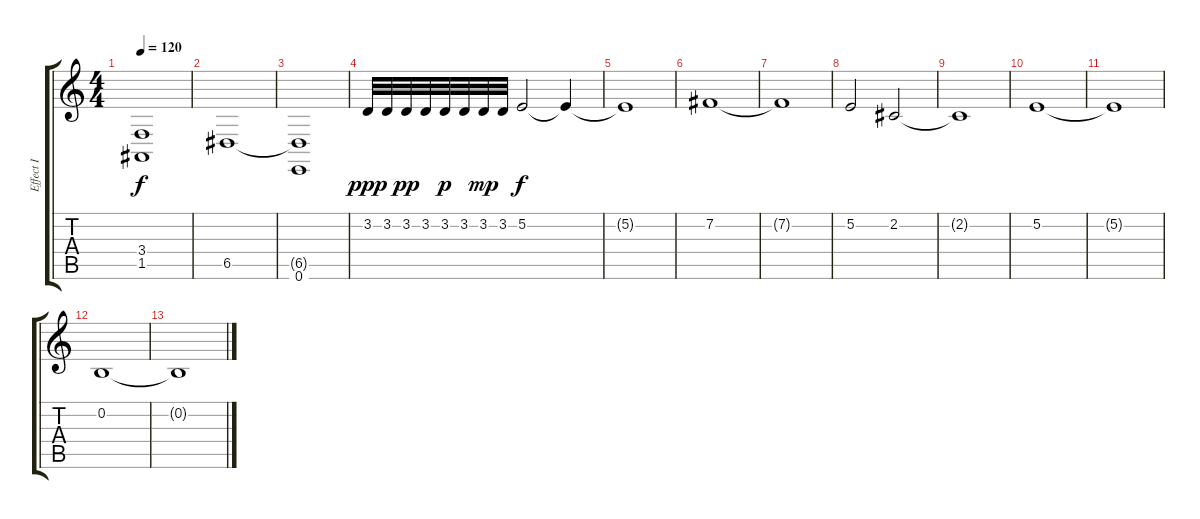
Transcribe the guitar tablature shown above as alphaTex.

\track ("Effect I" "Effect I") {instrument choiraahs}
\staff {score tabs}
\tuning (E4 B3 G3 D3 A2 E2) {hide}
\ts (4 4)
\tempo 120
\clef g2
\ks c
(3.4{t} 1.5{t}).1{dy f} |
6.5.1 |
(6.5{t} 0.6).1 |
3.2.32{dy ppp} 3.2.32 3.2.32{dy pp} 3.2.32 3.2.32{dy p} 3.2.32 3.2.32{dy mp} 3.2.32 5.2.2{dy f} 5.2{t}.4 |
5.2{t}.1 |
7.2.1 |
7.2{t}.1 |
5.2.2 2.2.2 |
2.2{t}.1 |
5.2.1 |
5.2{t}.1 |
0.2.1 |
0.2{t}.1
